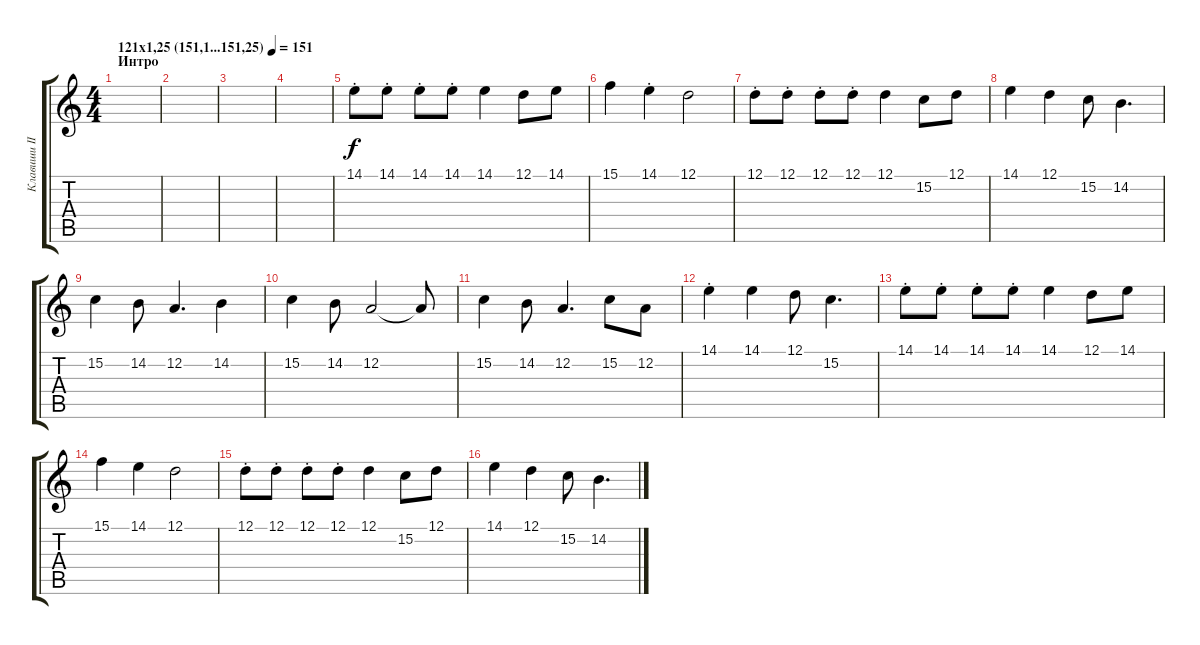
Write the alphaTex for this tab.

\track ("Клавиши II" "Клавиши II") {instrument lead3calliope}
\staff {score tabs}
\tuning (D4 A3 F3 C3 G2 D2) {hide}
\ts (4 4)
\section ("" "Интро")
\tempo (151 "121x1,25 (151,1...151,25)")
\clef g2
\ks c
|
|
|
|
14.1{st}.8 14.1{st}.8 14.1{st}.8 14.1{st}.8 14.1.4 12.1.8 14.1.8 |
15.1.4 14.1{st}.4 12.1.2 |
12.1{st}.8 12.1{st}.8 12.1{st}.8 12.1{st}.8 12.1.4 15.2.8 12.1.8 |
14.1.4 12.1.4 15.2.8 14.2.4{d} |
15.2.4 14.2.8 12.2.4{d} 14.2.4 |
15.2.4 14.2.8 12.2.2 12.2{t}.8 |
15.2.4 14.2.8 12.2.4{d} 15.2.8 12.2.8 |
14.1{st}.4 14.1.4 12.1.8 15.2.4{d} |
14.1{st}.8 14.1{st}.8 14.1{st}.8 14.1{st}.8 14.1.4 12.1.8 14.1.8 |
15.1.4 14.1.4 12.1.2 |
12.1{st}.8 12.1{st}.8 12.1{st}.8 12.1{st}.8 12.1.4 15.2.8 12.1.8 |
14.1.4 12.1.4 15.2.8 14.2.4{d}
